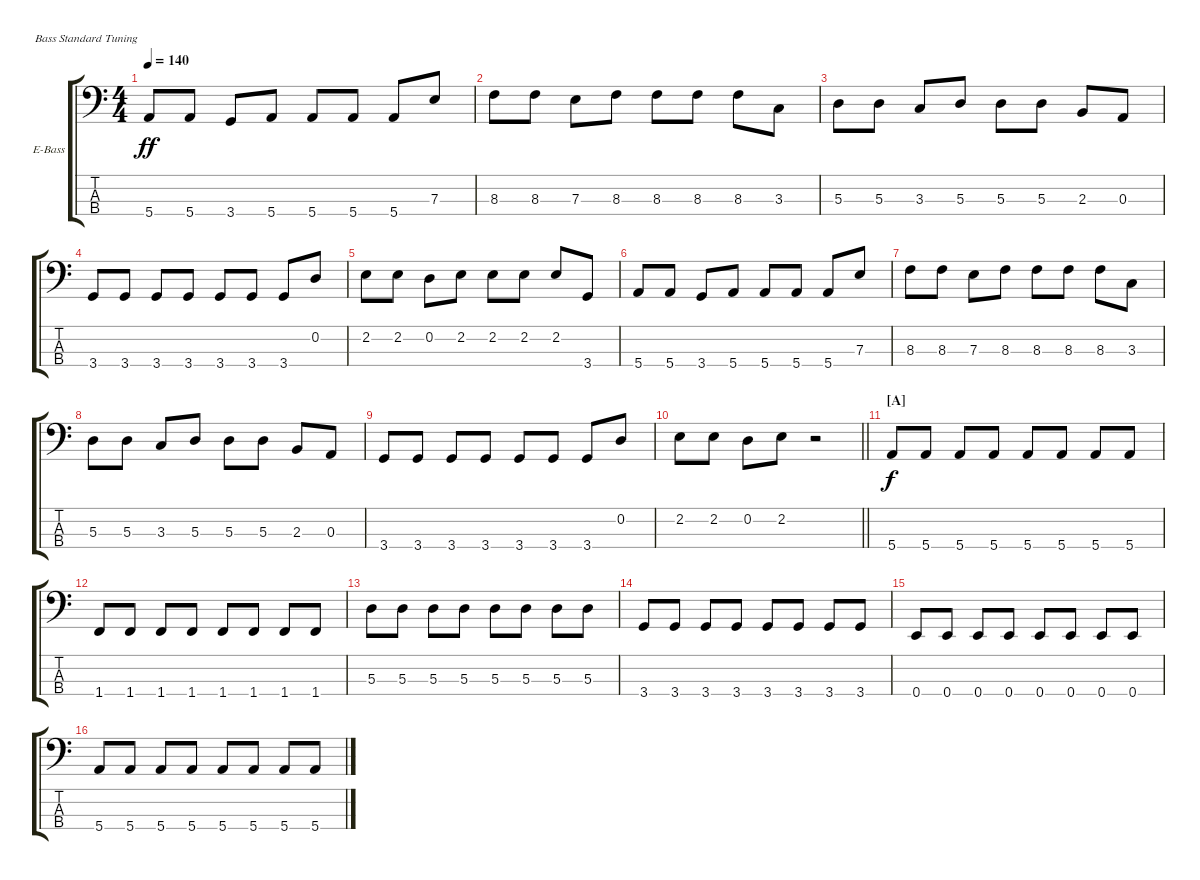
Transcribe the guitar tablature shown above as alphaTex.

\bracketExtendMode groupsimilarinstruments
\firstSystemTrackNameOrientation horizontal
\otherSystemsTrackNameOrientation horizontal
\track ("Nikolaï Fraiture" "E-Bass") {instrument electricbassfinger}
\staff {score tabs}
\tuning (G2 D2 A1 E1)
\ts (4 4)
\tempo 140
\clef f4
\ks aminor
5.4.8{dy ff} 5.4.8 3.4.8 5.4.8 5.4.8 5.4.8 5.4.8 7.3.8 |
8.3.8 8.3.8 7.3.8 8.3.8 8.3.8 8.3.8 8.3.8 3.3.8 |
5.3.8 5.3.8 3.3.8 5.3.8 5.3.8 5.3.8 2.3.8 0.3.8 |
3.4.8 3.4.8 3.4.8 3.4.8 3.4.8 3.4.8 3.4.8 0.2.8 |
2.2.8 2.2.8 0.2.8 2.2.8 2.2.8 2.2.8 2.2.8 3.4.8 |
5.4.8 5.4.8 3.4.8 5.4.8 5.4.8 5.4.8 5.4.8 7.3.8 |
8.3.8 8.3.8 7.3.8 8.3.8 8.3.8 8.3.8 8.3.8 3.3.8 |
5.3.8 5.3.8 3.3.8 5.3.8 5.3.8 5.3.8 2.3.8 0.3.8 |
3.4.8 3.4.8 3.4.8 3.4.8 3.4.8 3.4.8 3.4.8 0.2.8 |
\barLineRight lightlight
2.2.8 2.2.8 0.2.8 2.2.8 r.2 |
\section ("A" "")
5.4.8{dy f} 5.4.8 5.4.8 5.4.8 5.4.8 5.4.8 5.4.8 5.4.8 |
1.4.8 1.4.8 1.4.8 1.4.8 1.4.8 1.4.8 1.4.8 1.4.8 |
5.3.8 5.3.8 5.3.8 5.3.8 5.3.8 5.3.8 5.3.8 5.3.8 |
3.4.8 3.4.8 3.4.8 3.4.8 3.4.8 3.4.8 3.4.8 3.4.8 |
0.4.8 0.4.8 0.4.8 0.4.8 0.4.8 0.4.8 0.4.8 0.4.8 |
5.4.8 5.4.8 5.4.8 5.4.8 5.4.8 5.4.8 5.4.8 5.4.8
